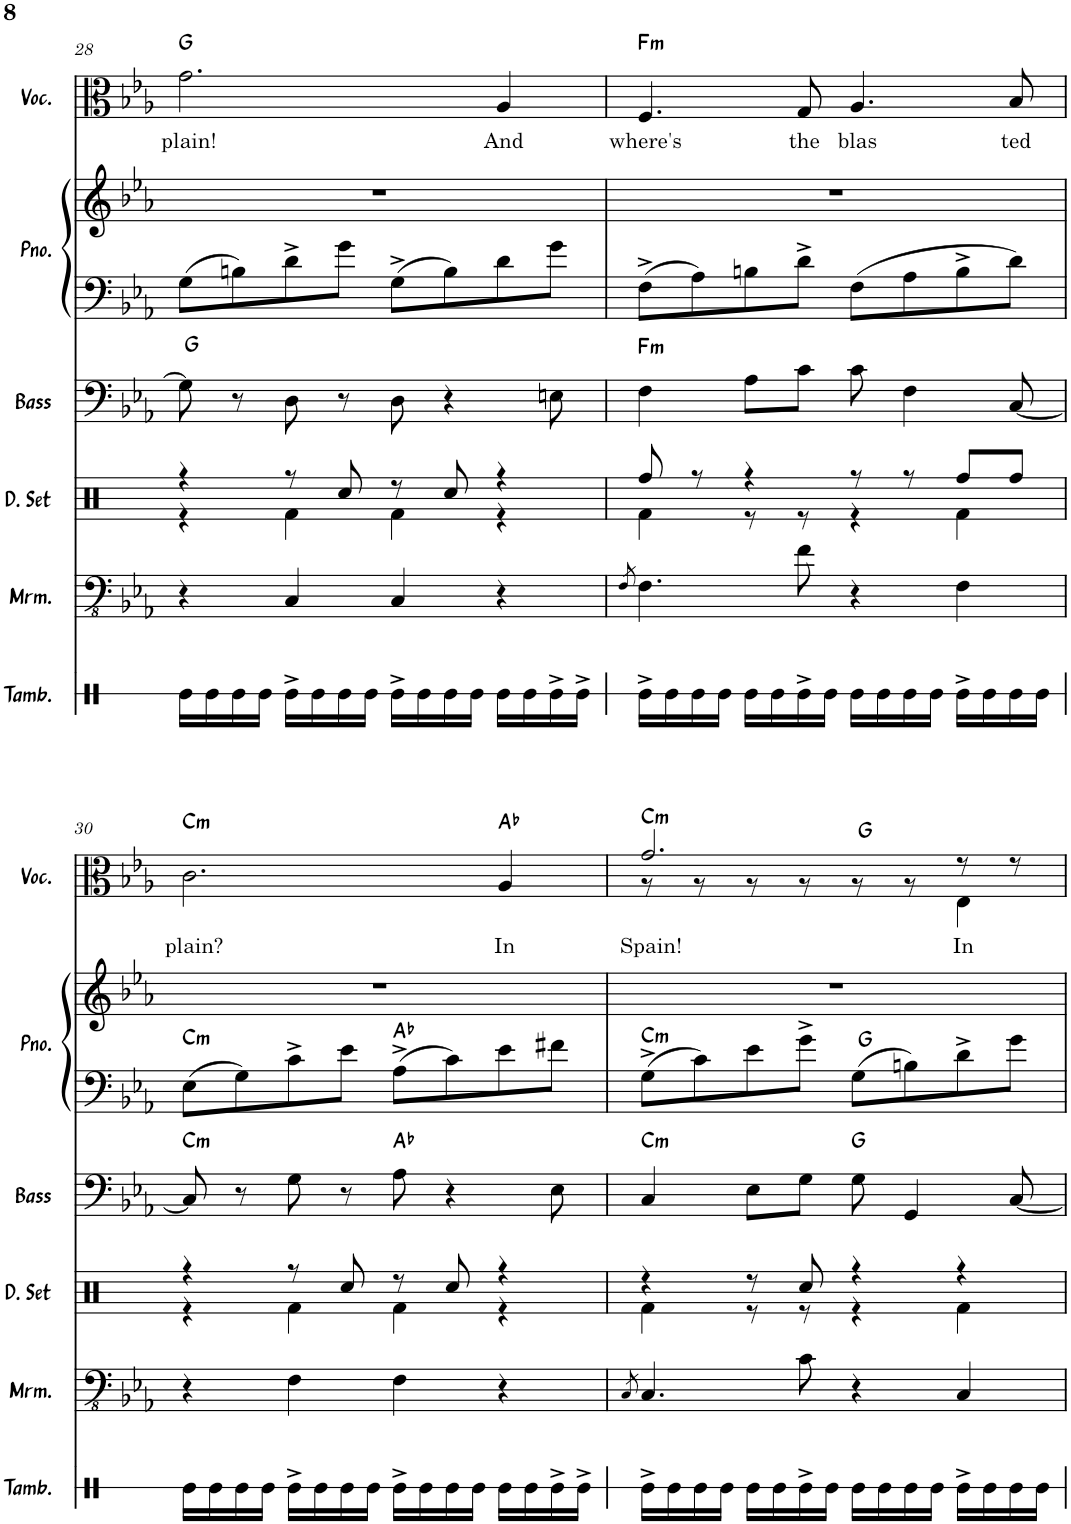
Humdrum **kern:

**kern	**kern	**kern	**kern	**harte	**kern	**kern	**harte	**kern	**text	**harte
*part6	*part5	*part4	*part3	*part3	*part2	*part2	*part2	*part1	*part1	*part1
*staff7	*staff6	*staff5	*staff4	*	*staff3	*staff2	*	*staff1	*staff1	*
*I"Tambourine	*I"Marimba	*I"Drumset	*I"Acoustic Bass	*	*I"Piano	*	*	*I"Vocals	*	*
*I'Tamb.	*I'Mrm.	*I'D. Set	*I'Bass	*	*I'Pno.	*	*	*I'Voc.	*	*
!!LO:PB:g=z
*clefX	*clefFv4	*clefX	*clefF4	*	*clefF4	*clefG2	*	*clefC3	*	*
*	*	*	*Trd7c12	*	*	*	*	*	*	*
*k[]	*k[b-e-a-]	*k[]	*k[b-e-a-]	*	*k[b-e-a-]	*k[b-e-a-]	*	*k[b-e-a-]	*	*
*M4/4	*M4/4	*M4/4	*M4/4	*	*M4/4	*M4/4	*	*M4/4	*	*
=28	=28	=28	=28	=28	=28	=28	=28	=28	=28	=28
*	*	*^	*	*	*	*	*	*	*	*
!	!	!	!	!	!	!	!	!	!	!LO:LY:b	!
16Re\LL	4r	4r	4r	8G\]	G:maj	8G\L	1r	.	2.g\	plain!	G:maj
16Re\	.	.	.	.	.	.	.	.	.	.	.
16Re\	.	.	.	8r	.	8Bn\	.	.	.	.	.
16Re\JJ	.	.	.	.	.	.	.	.	.	.	.
16Re^\LL	4CC/	8r	4Rf\	8D\	.	8d^\	.	.	.	.	.
16Re\	.	.	.	.	.	.	.	.	.	.	.
16Re\	.	8Rcc/	.	8r	.	8g\J	.	.	.	.	.
16Re\JJ	.	.	.	.	.	.	.	.	.	.	.
16Re^\LL	4CC/	8r	4Rf\	8D\	.	8G^\L	.	.	.	.	.
16Re\	.	.	.	.	.	.	.	.	.	.	.
16Re\	.	8Rcc/	.	4r	.	8B\	.	.	.	.	.
16Re\JJ	.	.	.	.	.	.	.	.	.	.	.
!	!	!	!	!	!	!	!	!	!	!LO:LY:b	!
16Re\LL	4r	4r	4r	.	.	8d\	.	.	4A-/	And	.
16Re\	.	.	.	.	.	.	.	.	.	.	.
16Re^\	.	.	.	8En\	.	8g\J	.	.	.	.	.
16Re^\JJ	.	.	.	.	.	.	.	.	.	.	.
=29	=29	=29	=29	=29	=29	=29	=29	=29	=29	=29	=29
.	8qFF/	.	.	.	.	.	.	.	.	.	.
!	!	!	!	!	!LO:H:kt=m	!	!	!	!	!LO:LY:b	!LO:H:kt=m
16Re^\LL	4.FF\	8Rff/	4Rf\	4F\	F:min	8F^\L	1r	.	4.F/	where's	F:min
16Re\	.	.	.	.	.	.	.	.	.	.	.
16Re\	.	8r	.	.	.	8A-\	.	.	.	.	.
16Re\JJ	.	.	.	.	.	.	.	.	.	.	.
16Re\LL	.	4r	8r	8A-\L	.	8Bn\	.	.	.	.	.
16Re\	.	.	.	.	.	.	.	.	.	.	.
!	!	!	!	!	!	!	!	!	!	!LO:LY:b	!
16Re^\	8F\	.	8r	8c\J	.	8d^\J	.	.	8G/	the	.
16Re\JJ	.	.	.	.	.	.	.	.	.	.	.
!	!	!	!	!	!	!	!	!	!	!LO:LY:b	!
16Re\LL	4r	8r	4r	8c\	.	8F\L	.	.	4.A-/	blas	.
16Re\	.	.	.	.	.	.	.	.	.	.	.
16Re\	.	8r	.	4F\	.	8A-\	.	.	.	.	.
16Re\JJ	.	.	.	.	.	.	.	.	.	.	.
16Re^\LL	4FF\	8Rff/L	4Rf\	.	.	8B^\	.	.	.	.	.
16Re\	.	.	.	.	.	.	.	.	.	.	.
!	!	!	!	!	!	!	!	!	!	!LO:LY:b	!
16Re\	.	8Rff/J	.	[8C/	.	8d\J	.	.	8B-/	-ted	.
16Re\JJ	.	.	.	.	.	.	.	.	.	.	.
!!LO:LB:g=z
=30	=30	=30	=30	=30	=30	=30	=30	=30	=30	=30	=30
!	!	!	!	!	!LO:H:kt=m	!	!	!LO:H:kt=m	!	!LO:LY:b	!LO:H:kt=m
*	*	*	*	*	*	*	*^	*	*	*	*
16Re\LL	4r	4r	4r	8C/]	C:min	8E-\L	1r	2ryy	C:min	2.c\	plain?	C:min
16Re\	.	.	.	.	.	.	.	.	.	.	.	.
16Re\	.	.	.	8r	.	8G\	.	.	.	.	.	.
16Re\JJ	.	.	.	.	.	.	.	.	.	.	.	.
16Re^\LL	4FF\	8r	4Rf\	8G\	.	8c^\	.	.	.	.	.	.
16Re\	.	.	.	.	.	.	.	.	.	.	.	.
16Re\	.	8Rcc/	.	8r	.	8e-\J	.	.	.	.	.	.
16Re\JJ	.	.	.	.	.	.	.	.	.	.	.	.
16Re^\LL	4FF\	8r	4Rf\	8A-\	Ab:maj	8A-^\L	.	2ryy	Ab:maj	.	.	.
16Re\	.	.	.	.	.	.	.	.	.	.	.	.
16Re\	.	8Rcc/	.	4r	.	8c\	.	.	.	.	.	.
16Re\JJ	.	.	.	.	.	.	.	.	.	.	.	.
!	!	!	!	!	!	!	!	!	!	!	!LO:LY:b	!
16Re\LL	4r	4r	4r	.	.	8e-\	.	.	.	4A-/	In	Ab:maj
16Re\	.	.	.	.	.	.	.	.	.	.	.	.
16Re^\	.	.	.	8E-\	.	8f#X\J	.	.	.	.	.	.
16Re^\JJ	.	.	.	.	.	.	.	.	.	.	.	.
=31	=31	=31	=31	=31	=31	=31	=31	=31	=31	=31	=31	=31
.	8qCC/	.	.	.	.	.	.	.	.	.	.	.
!	!	!	!	!	!LO:H:kt=m	!	!	!	!LO:H:kt=m	!	!LO:LY:b	!LO:H:kt=m
*	*	*	*	*	*	*	*	*	*	*^	*	*
16Re^\LL	4.CC/	4r	4Rf\	4C/	C:min	8G^\L	1r	2ryy	C:min	2.g/	8r	Spain!	C:min
16Re\	.	.	.	.	.	.	.	.	.	.	.	.	.
16Re\	.	.	.	.	.	8c\	.	.	.	.	8r	.	.
16Re\JJ	.	.	.	.	.	.	.	.	.	.	.	.	.
16Re\LL	.	8r	8r	8E-\L	.	8e-\	.	.	.	.	8r	.	.
16Re\	.	.	.	.	.	.	.	.	.	.	.	.	.
16Re^\	8C\	8Rcc/	8r	8G\J	.	8g^\J	.	.	.	.	8r	.	.
16Re\JJ	.	.	.	.	.	.	.	.	.	.	.	.	.
16Re\LL	4r	4r	4r	8G\	G:maj	8G\L	.	2ryy	G:maj	.	8r	.	G:maj
16Re\	.	.	.	.	.	.	.	.	.	.	.	.	.
16Re\	.	.	.	4GG/	.	8Bn\	.	.	.	.	8r	.	.
16Re\JJ	.	.	.	.	.	.	.	.	.	.	.	.	.
!	!	!	!	!	!	!	!	!	!	!	!	!LO:LY:b	!
16Re^\LL	4CC/	4r	4Rf\	.	.	8d^\	.	.	.	8r	4E-\	In	.
16Re\	.	.	.	.	.	.	.	.	.	.	.	.	.
16Re\	.	.	.	[8C/	.	8g\J	.	.	.	8r	.	.	.
16Re\JJ	.	.	.	.	.	.	.	.	.	.	.	.	.
*	*	*	*	*	*	*	*v	*v	*	*	*	*	*
*	*	*v	*v	*	*	*	*	*	*v	*v	*	*
=	=	=	=	=	=	=	=	=	=	=
*-	*-	*-	*-	*-	*-	*-	*-	*-	*-	*-
